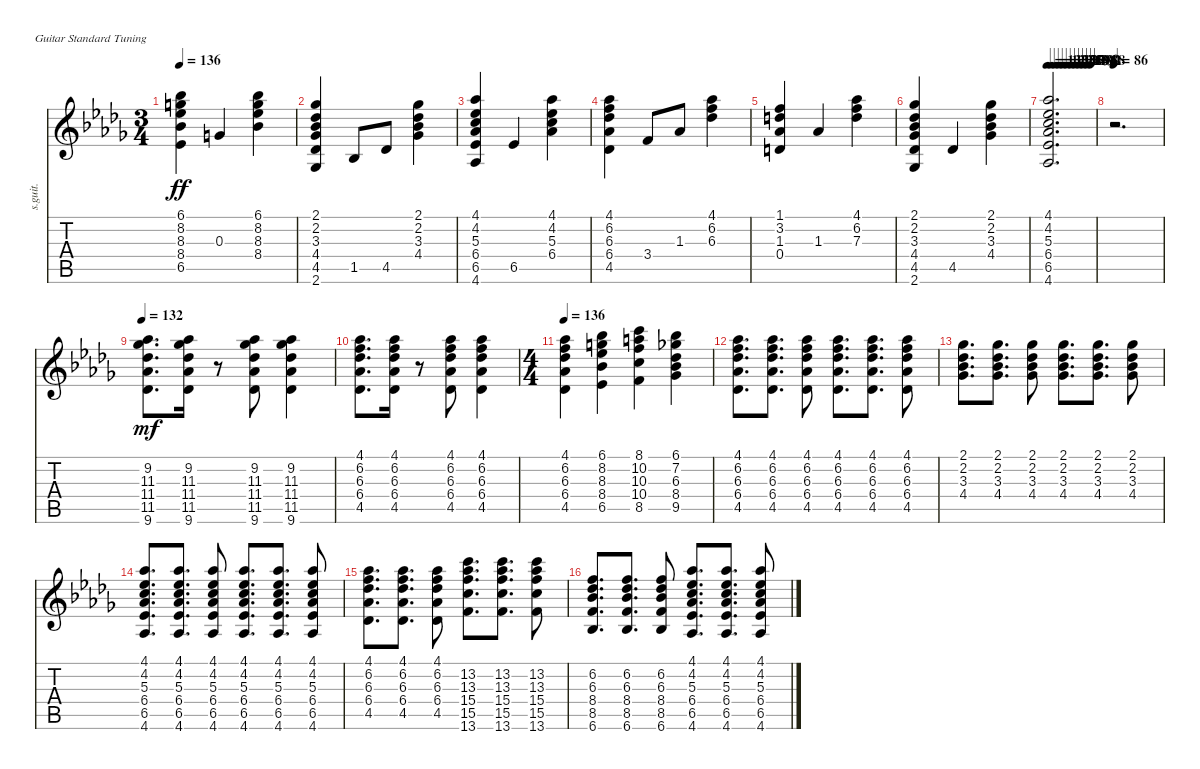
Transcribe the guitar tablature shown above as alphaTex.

\bracketExtendMode nobrackets
\track ("Acoustic Guitar" "s.guit.") {instrument acousticguitarsteel}
\staff {score tabs}
\tuning (E4 B3 G3 D3 A2 E2)
\ts (3 4)
\tempo 136
\clef g2
\ks db
(8.4{acc b} 8.3{acc b} 6.5{acc b} 8.2{acc forcenatural} 6.1{acc b}).4{dy ff beam Down} 0.3{acc forcenatural}.4{beam Up} (8.3{acc b} 8.4{acc b} 8.2{acc forcenatural} 6.1{acc b}).4{beam Down} |
(2.6{acc b} 4.5{acc b} 4.4{acc b} 3.3{acc b} 2.2{acc b} 2.1{acc b}).4{beam Up} 1.5{acc b}.8{beam Up} 4.5{acc b}.8{beam Up} (4.4{acc b} 3.3{acc b} 2.2{acc b} 2.1{acc b}).4{beam Down} |
(4.6{acc b} 6.5{acc b} 6.4{acc b} 5.3{acc forcenatural} 4.2{acc b} 4.1{acc b}).4{beam Up} 6.5{acc b}.4{beam Up} (6.4{acc b} 5.3{acc forcenatural} 4.2{acc b} 4.1{acc b}).4{beam Down} |
(6.4{acc b} 6.3{acc b} 4.5{acc b} 6.2{acc forcenatural} 4.1{acc b}).4{beam Down} 3.4{acc forcenatural}.8{beam Up} 1.3{acc b}.8{beam Up} (6.3{acc b} 6.2{acc forcenatural} 4.1{acc b}).4{beam Down} |
(0.4{acc forcenatural} 1.3{acc b} 3.2{acc forcenatural} 1.1{acc forcenatural}).4{beam Up} 1.3{acc b}.4{beam Up} (7.3{acc forcenatural} 6.2{acc forcenatural} 4.1{acc b}).4{beam Down} |
(2.6{acc b} 4.5{acc b} 4.4{acc b} 3.3{acc b} 2.2{acc b} 2.1{acc b}).4{beam Up} 4.5{acc b}.4{beam Up} (4.4{acc b} 2.2{acc b} 3.3{acc b} 2.1{acc b}).4{beam Down} |
\tempo 133
\tempo (129 0.0833333)
\tempo (125 0.166667)
\tempo (121 0.25)
\tempo (117 0.333333)
\tempo (113 0.416667)
\tempo (108 0.5)
\tempo (104 0.583333)
\tempo (100 0.666667)
\tempo (96 0.75)
\tempo (92 0.833333)
\tempo (88 0.916667)
(6.5{acc b} 5.3{acc forcenatural} 4.6{acc b} 6.4{acc b} 4.2{acc b} 4.1{acc b}).2{d beam Up} |
\tempo 86
r.2{d beam Down} |
\tempo 132
(9.6{acc b} 11.5{acc b} 11.4{acc b} 11.3{acc b} 9.2{acc b}).8{d dy mf beam Down} (9.6{acc b} 11.5{acc b} 11.4{acc b} 11.3{acc b} 9.2{acc b}).16{beam Down} r.8{beam Down} (9.6{acc b} 11.5{acc b} 11.4{acc b} 11.3{acc b} 9.2{acc b}).8{beam Down} (11.3{acc b} 11.5{acc b} 9.6{acc b} 11.4{acc b} 9.2{acc b}).4{beam Down} |
(4.5{acc b} 6.2{acc forcenatural} 6.3{acc b} 6.4{acc b} 4.1{acc b}).8{d beam Down} (4.5{acc b} 6.4{acc b} 6.3{acc b} 6.2{acc forcenatural} 4.1{acc b}).16{beam Down} r.8{beam Down} (4.5{acc b} 6.4{acc b} 6.3{acc b} 6.2{acc forcenatural} 4.1{acc b}).8{beam Down} (6.3{acc b} 6.4{acc b} 6.2{acc forcenatural} 4.5{acc b} 4.1{acc b}).4{beam Down} |
\ts (4 4)
\tempo 136
(4.5{acc b} 6.4{acc b} 6.3{acc b} 6.2{acc forcenatural} 4.1{acc b}).4{beam Down} (8.4{acc b} 8.3{acc b} 6.5{acc b} 8.2{acc forcenatural} 6.1{acc b}).4{beam Down} (10.2{acc forcenatural} 10.4{acc forcenatural} 8.5{acc forcenatural} 10.3{acc forcenatural} 8.1{acc forcenatural}).4{beam Down} (9.5{acc b} 8.4{acc b} 6.3{acc b} 7.2{acc b} 6.1{acc b}).4{beam Down} |
(4.5{acc b} 6.3{acc b} 6.2{acc forcenatural} 6.4{acc b} 4.1{acc b}).8{d beam Down} (4.5{acc b} 6.3{acc b} 6.2{acc forcenatural} 6.4{acc b} 4.1{acc b}).8{d beam Down} (6.4{acc b} 6.3{acc b} 6.2{acc forcenatural} 4.5{acc b} 4.1{acc b}).8{beam Down} (4.5{acc b} 6.4{acc b} 6.3{acc b} 6.2{acc forcenatural} 4.1{acc b}).8{d beam Down} (4.5{acc b} 6.4{acc b} 6.3{acc b} 6.2{acc forcenatural} 4.1{acc b}).8{d beam Down} (6.3{acc b} 6.4{acc b} 6.2{acc forcenatural} 4.5{acc b} 4.1{acc b}).8{beam Down} |
(4.4{acc b} 3.3{acc b} 2.2{acc b} 2.1{acc b}).8{d beam Down} (4.4{acc b} 3.3{acc b} 2.2{acc b} 2.1{acc b}).8{d beam Down} (4.4{acc b} 3.3{acc b} 2.2{acc b} 2.1{acc b}).8{beam Down} (4.4{acc b} 3.3{acc b} 2.2{acc b} 2.1{acc b}).8{d beam Down} (4.4{acc b} 3.3{acc b} 2.2{acc b} 2.1{acc b}).8{d beam Down} (4.4{acc b} 2.2{acc b} 3.3{acc b} 2.1{acc b}).8{beam Down} |
(4.6{acc b} 6.5{acc b} 6.4{acc b} 5.3{acc forcenatural} 4.2{acc b} 4.1{acc b}).8{d beam Up} (4.6{acc b} 6.5{acc b} 4.2{acc b} 6.4{acc b} 5.3{acc forcenatural} 4.1{acc b}).8{d beam Up} (6.5{acc b} 6.4{acc b} 5.3{acc forcenatural} 4.6{acc b} 4.2{acc b} 4.1{acc b}).8{beam Up} (6.5{acc b} 4.6{acc b} 4.2{acc b} 6.4{acc b} 5.3{acc forcenatural} 4.1{acc b}).8{d beam Up} (4.6{acc b} 6.5{acc b} 6.4{acc b} 5.3{acc forcenatural} 4.2{acc b} 4.1{acc b}).8{d beam Up} (6.4{acc b} 5.3{acc forcenatural} 4.6{acc b} 4.2{acc b} 6.5{acc b} 4.1{acc b}).8{beam Up} |
(4.5{acc b} 6.4{acc b} 6.3{acc b} 6.2{acc forcenatural} 4.1{acc b}).8{d beam Down} (4.5{acc b} 6.4{acc b} 6.3{acc b} 6.2{acc forcenatural} 4.1{acc b}).8{d beam Down} (4.5{acc b} 6.4{acc b} 6.2{acc forcenatural} 6.3{acc b} 4.1{acc b}).8{beam Down} (13.6{acc forcenatural} 15.5{acc forcenatural} 15.4{acc forcenatural} 13.3{acc b} 13.2{acc forcenatural}).8{d beam Down} (15.5{acc forcenatural} 13.3{acc b} 15.4{acc forcenatural} 13.6{acc forcenatural} 13.2{acc forcenatural}).8{d beam Down} (13.6{acc forcenatural} 15.5{acc forcenatural} 15.4{acc forcenatural} 13.3{acc b} 13.2{acc forcenatural}).8{beam Down} |
(6.6{acc b} 8.5{acc forcenatural} 8.4{acc b} 6.3{acc b} 6.2{acc forcenatural}).8{d beam Up} (6.6{acc b} 8.4{acc b} 8.5{acc forcenatural} 6.3{acc b} 6.2{acc forcenatural}).8{d beam Up} (8.5{acc forcenatural} 8.4{acc b} 6.3{acc b} 6.6{acc b} 6.2{acc forcenatural}).8{beam Up} (4.6{acc b} 6.5{acc b} 6.4{acc b} 5.3{acc forcenatural} 4.2{acc b} 4.1{acc b}).8{d beam Up} (4.6{acc b} 6.5{acc b} 6.4{acc b} 5.3{acc forcenatural} 4.2{acc b} 4.1{acc b}).8{d beam Up} (4.6{acc b} 6.5{acc b} 6.4{acc b} 4.2{acc b} 5.3{acc forcenatural} 4.1{acc b}).8{beam Up}
